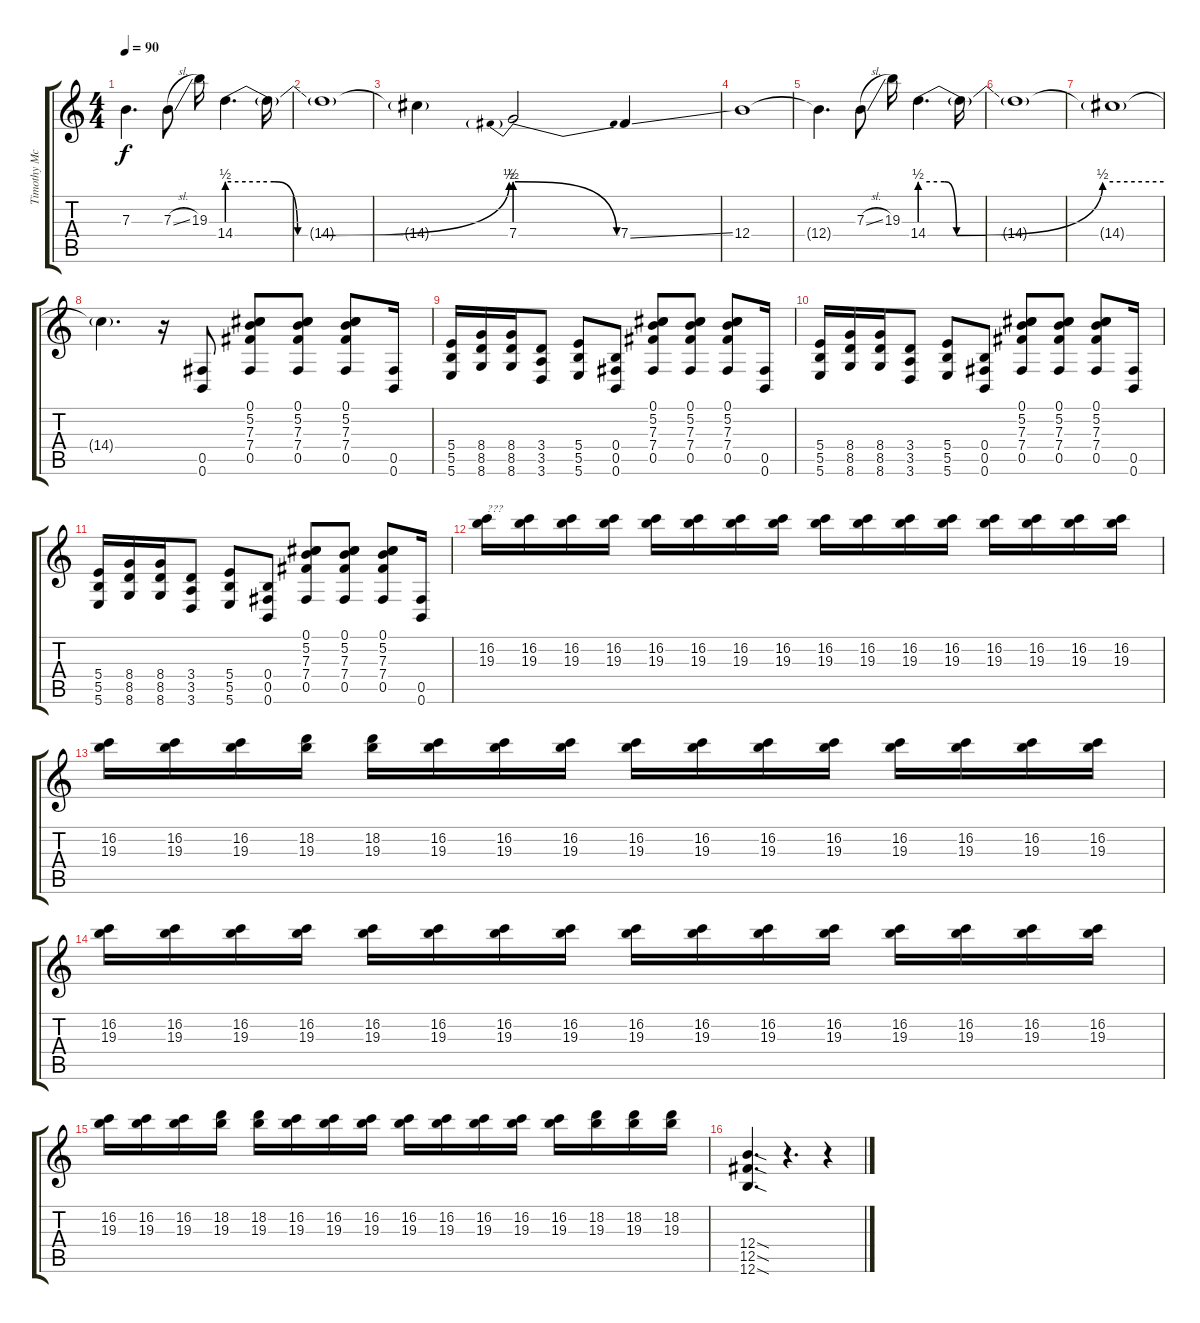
\track ("Timothy McTague" "Timothy Mc") {instrument distortionguitar}
\staff {score tabs}
\tuning (Db4 Ab3 E3 B2 Gb2 B1) {hide}
\ts (4 4)
\tempo 90
\clef g2
\ks c
7.3{t}.4{d dy f} 7.3{sl}.8 19.3.16 14.4{be (custom 0 2 7 2 10 2 15 0 20 0 60 2)}.4{d} 14.4{t}.16 |
14.4{t}.1 |
14.4{t}.4 7.4{be (prebendrelease 0 2 60 0)}.2 7.4{ss}.4 |
12.4.1 |
12.4{t}.4{d} 7.3{sl}.8 19.3.16 14.4{be (custom 0 2 6 2 9 0 45 2 60 2)}.4{d} 14.4{t}.16 |
14.4{t}.1 |
14.4{t}.1 |
14.4{t}.4{d} r.16 (0.5 0.6).8 (0.1 5.2 7.3 7.4 0.5).8 (0.1 5.2 7.3 7.4 0.5).8 (0.1 5.2 7.3 7.4 0.5).8 (0.5 0.6).16 |
(5.4 5.5 5.6).16 (8.4 8.5 8.6).16 (8.4 8.5 8.6).16 (3.4 3.5 3.6).8 (5.4 5.5 5.6).8 (0.4 0.5 0.6).8 (0.1 5.2 7.3 7.4 0.5).8 (0.1 5.2 7.3 7.4 0.5).8 (0.1 5.2 7.3 7.4 0.5).8 (0.5 0.6).16 |
(5.4 5.5 5.6).16 (8.4 8.5 8.6).16 (8.4 8.5 8.6).16 (3.4 3.5 3.6).8 (5.4 5.5 5.6).8 (0.4 0.5 0.6).8 (0.1 5.2 7.3 7.4 0.5).8 (0.1 5.2 7.3 7.4 0.5).8 (0.1 5.2 7.3 7.4 0.5).8 (0.5 0.6).16 |
(5.4 5.5 5.6).16 (8.4 8.5 8.6).16 (8.4 8.5 8.6).16 (3.4 3.5 3.6).8 (5.4 5.5 5.6).8 (0.4 0.5 0.6).8 (0.1 5.2 7.3 7.4 0.5).8 (0.1 5.2 7.3 7.4 0.5).8 (0.1 5.2 7.3 7.4 0.5).8 (0.5 0.6).16 |
(16.2 19.3).16{txt "???"} (16.2 19.3).16 (16.2 19.3).16 (16.2 19.3).16 (16.2 19.3).16 (16.2 19.3).16 (16.2 19.3).16 (16.2 19.3).16 (16.2 19.3).16 (16.2 19.3).16 (16.2 19.3).16 (16.2 19.3).16 (16.2 19.3).16 (16.2 19.3).16 (16.2 19.3).16 (16.2 19.3).16 |
(16.2 19.3).16 (16.2 19.3).16 (16.2 19.3).16 (18.2 19.3).16 (18.2 19.3).16 (16.2 19.3).16 (16.2 19.3).16 (16.2 19.3).16 (16.2 19.3).16 (16.2 19.3).16 (16.2 19.3).16 (16.2 19.3).16 (16.2 19.3).16 (16.2 19.3).16 (16.2 19.3).16 (16.2 19.3).16 |
(16.2 19.3).16 (16.2 19.3).16 (16.2 19.3).16 (16.2 19.3).16 (16.2 19.3).16 (16.2 19.3).16 (16.2 19.3).16 (16.2 19.3).16 (16.2 19.3).16 (16.2 19.3).16 (16.2 19.3).16 (16.2 19.3).16 (16.2 19.3).16 (16.2 19.3).16 (16.2 19.3).16 (16.2 19.3).16 |
(16.2 19.3).16 (16.2 19.3).16 (16.2 19.3).16 (18.2 19.3).16 (18.2 19.3).16 (16.2 19.3).16 (16.2 19.3).16 (16.2 19.3).16 (16.2 19.3).16 (16.2 19.3).16 (16.2 19.3).16 (16.2 19.3).16 (16.2 19.3).16 (18.2 19.3).16 (18.2 19.3).16 (18.2 19.3).16 |
(12.4{sod} 12.5{sod} 12.6{sod}).4{d} r.4{d} r.4
